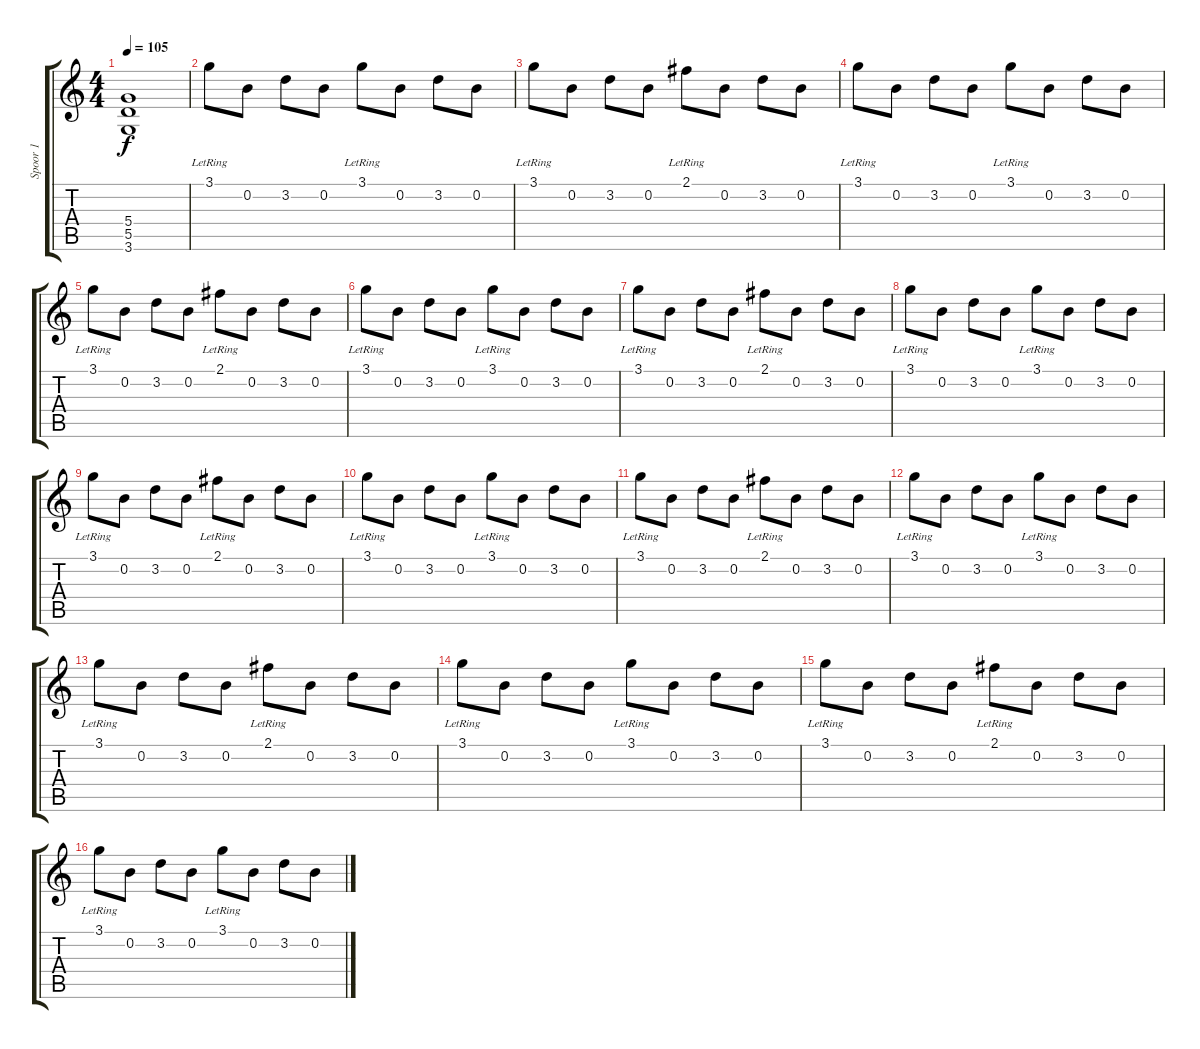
\track ("Spoor 1" "Spoor 1") {instrument overdrivenguitar}
\staff {score tabs}
\tuning (E4 B3 G3 D3 A2 E2) {hide}
\ts (4 4)
\tempo 105
\clef g2
\ks c
(5.4 5.5 3.6).1{dy f} |
3.1{lr}.8{instrument overdrivenguitar} 0.2.8 3.2.8 0.2.8 3.1{lr}.8 0.2.8 3.2.8 0.2.8 |
3.1{lr}.8 0.2.8 3.2.8 0.2.8 2.1{lr}.8 0.2.8 3.2.8 0.2.8 |
3.1{lr}.8 0.2.8 3.2.8 0.2.8 3.1{lr}.8 0.2.8 3.2.8 0.2.8 |
3.1{lr}.8 0.2.8 3.2.8 0.2.8 2.1{lr}.8 0.2.8 3.2.8 0.2.8 |
3.1{lr}.8 0.2.8 3.2.8 0.2.8 3.1{lr}.8 0.2.8 3.2.8 0.2.8 |
3.1{lr}.8 0.2.8 3.2.8 0.2.8 2.1{lr}.8 0.2.8 3.2.8 0.2.8 |
3.1{lr}.8 0.2.8 3.2.8 0.2.8 3.1{lr}.8 0.2.8 3.2.8 0.2.8 |
3.1{lr}.8 0.2.8 3.2.8 0.2.8 2.1{lr}.8 0.2.8 3.2.8 0.2.8 |
3.1{lr}.8 0.2.8 3.2.8 0.2.8 3.1{lr}.8 0.2.8 3.2.8 0.2.8 |
3.1{lr}.8 0.2.8 3.2.8 0.2.8 2.1{lr}.8 0.2.8 3.2.8 0.2.8 |
3.1{lr}.8 0.2.8 3.2.8 0.2.8 3.1{lr}.8 0.2.8 3.2.8 0.2.8 |
3.1{lr}.8 0.2.8 3.2.8 0.2.8 2.1{lr}.8 0.2.8 3.2.8 0.2.8 |
3.1{lr}.8 0.2.8 3.2.8 0.2.8 3.1{lr}.8 0.2.8 3.2.8 0.2.8 |
3.1{lr}.8 0.2.8 3.2.8 0.2.8 2.1{lr}.8 0.2.8 3.2.8 0.2.8 |
3.1{lr}.8 0.2.8 3.2.8 0.2.8 3.1{lr}.8 0.2.8 3.2.8 0.2.8
